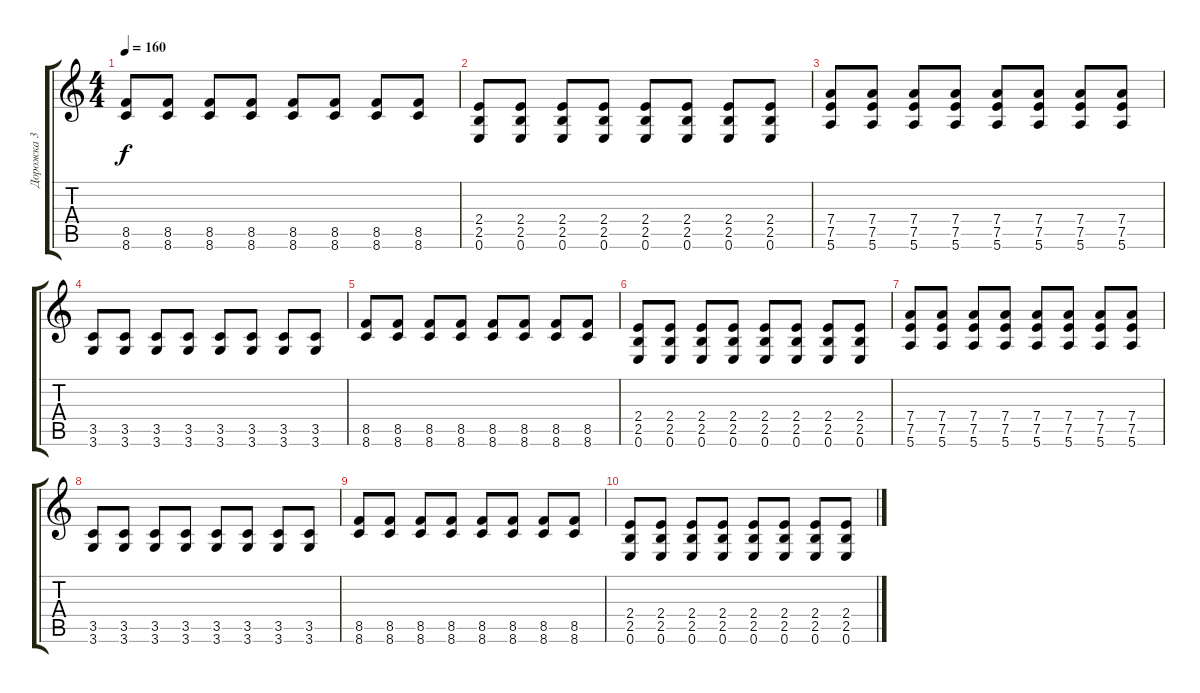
\track ("Дорожка 3" "Дорожка 3") {instrument overdrivenguitar}
\staff {score tabs}
\tuning (E4 B3 G3 D3 A2 E2) {hide}
\ts (4 4)
\tempo 160
\clef g2
\ks c
(8.5 8.6).8{dy f} (8.5 8.6).8 (8.5 8.6).8 (8.5 8.6).8 (8.5 8.6).8 (8.5 8.6).8 (8.5 8.6).8 (8.5 8.6).8 |
(2.4 2.5 0.6).8 (2.4 2.5 0.6).8 (2.4 2.5 0.6).8 (2.4 2.5 0.6).8 (2.4 2.5 0.6).8 (2.4 2.5 0.6).8 (2.4 2.5 0.6).8 (2.4 2.5 0.6).8 |
(7.4 7.5 5.6).8 (7.4 7.5 5.6).8 (7.4 7.5 5.6).8 (7.4 7.5 5.6).8 (7.4 7.5 5.6).8 (7.4 7.5 5.6).8 (7.4 7.5 5.6).8 (7.4 7.5 5.6).8 |
(3.5 3.6).8 (3.5 3.6).8 (3.5 3.6).8 (3.5 3.6).8 (3.5 3.6).8 (3.5 3.6).8 (3.5 3.6).8 (3.5 3.6).8 |
(8.5 8.6).8 (8.5 8.6).8 (8.5 8.6).8 (8.5 8.6).8 (8.5 8.6).8 (8.5 8.6).8 (8.5 8.6).8 (8.5 8.6).8 |
(2.4 2.5 0.6).8 (2.4 2.5 0.6).8 (2.4 2.5 0.6).8 (2.4 2.5 0.6).8 (2.4 2.5 0.6).8 (2.4 2.5 0.6).8 (2.4 2.5 0.6).8 (2.4 2.5 0.6).8 |
(7.4 7.5 5.6).8 (7.4 7.5 5.6).8 (7.4 7.5 5.6).8 (7.4 7.5 5.6).8 (7.4 7.5 5.6).8 (7.4 7.5 5.6).8 (7.4 7.5 5.6).8 (7.4 7.5 5.6).8 |
(3.5 3.6).8 (3.5 3.6).8 (3.5 3.6).8 (3.5 3.6).8 (3.5 3.6).8 (3.5 3.6).8 (3.5 3.6).8 (3.5 3.6).8 |
(8.5 8.6).8 (8.5 8.6).8 (8.5 8.6).8 (8.5 8.6).8 (8.5 8.6).8 (8.5 8.6).8 (8.5 8.6).8 (8.5 8.6).8 |
(2.4 2.5 0.6).8 (2.4 2.5 0.6).8 (2.4 2.5 0.6).8 (2.4 2.5 0.6).8 (2.4 2.5 0.6).8 (2.4 2.5 0.6).8 (2.4 2.5 0.6).8 (2.4 2.5 0.6).8
